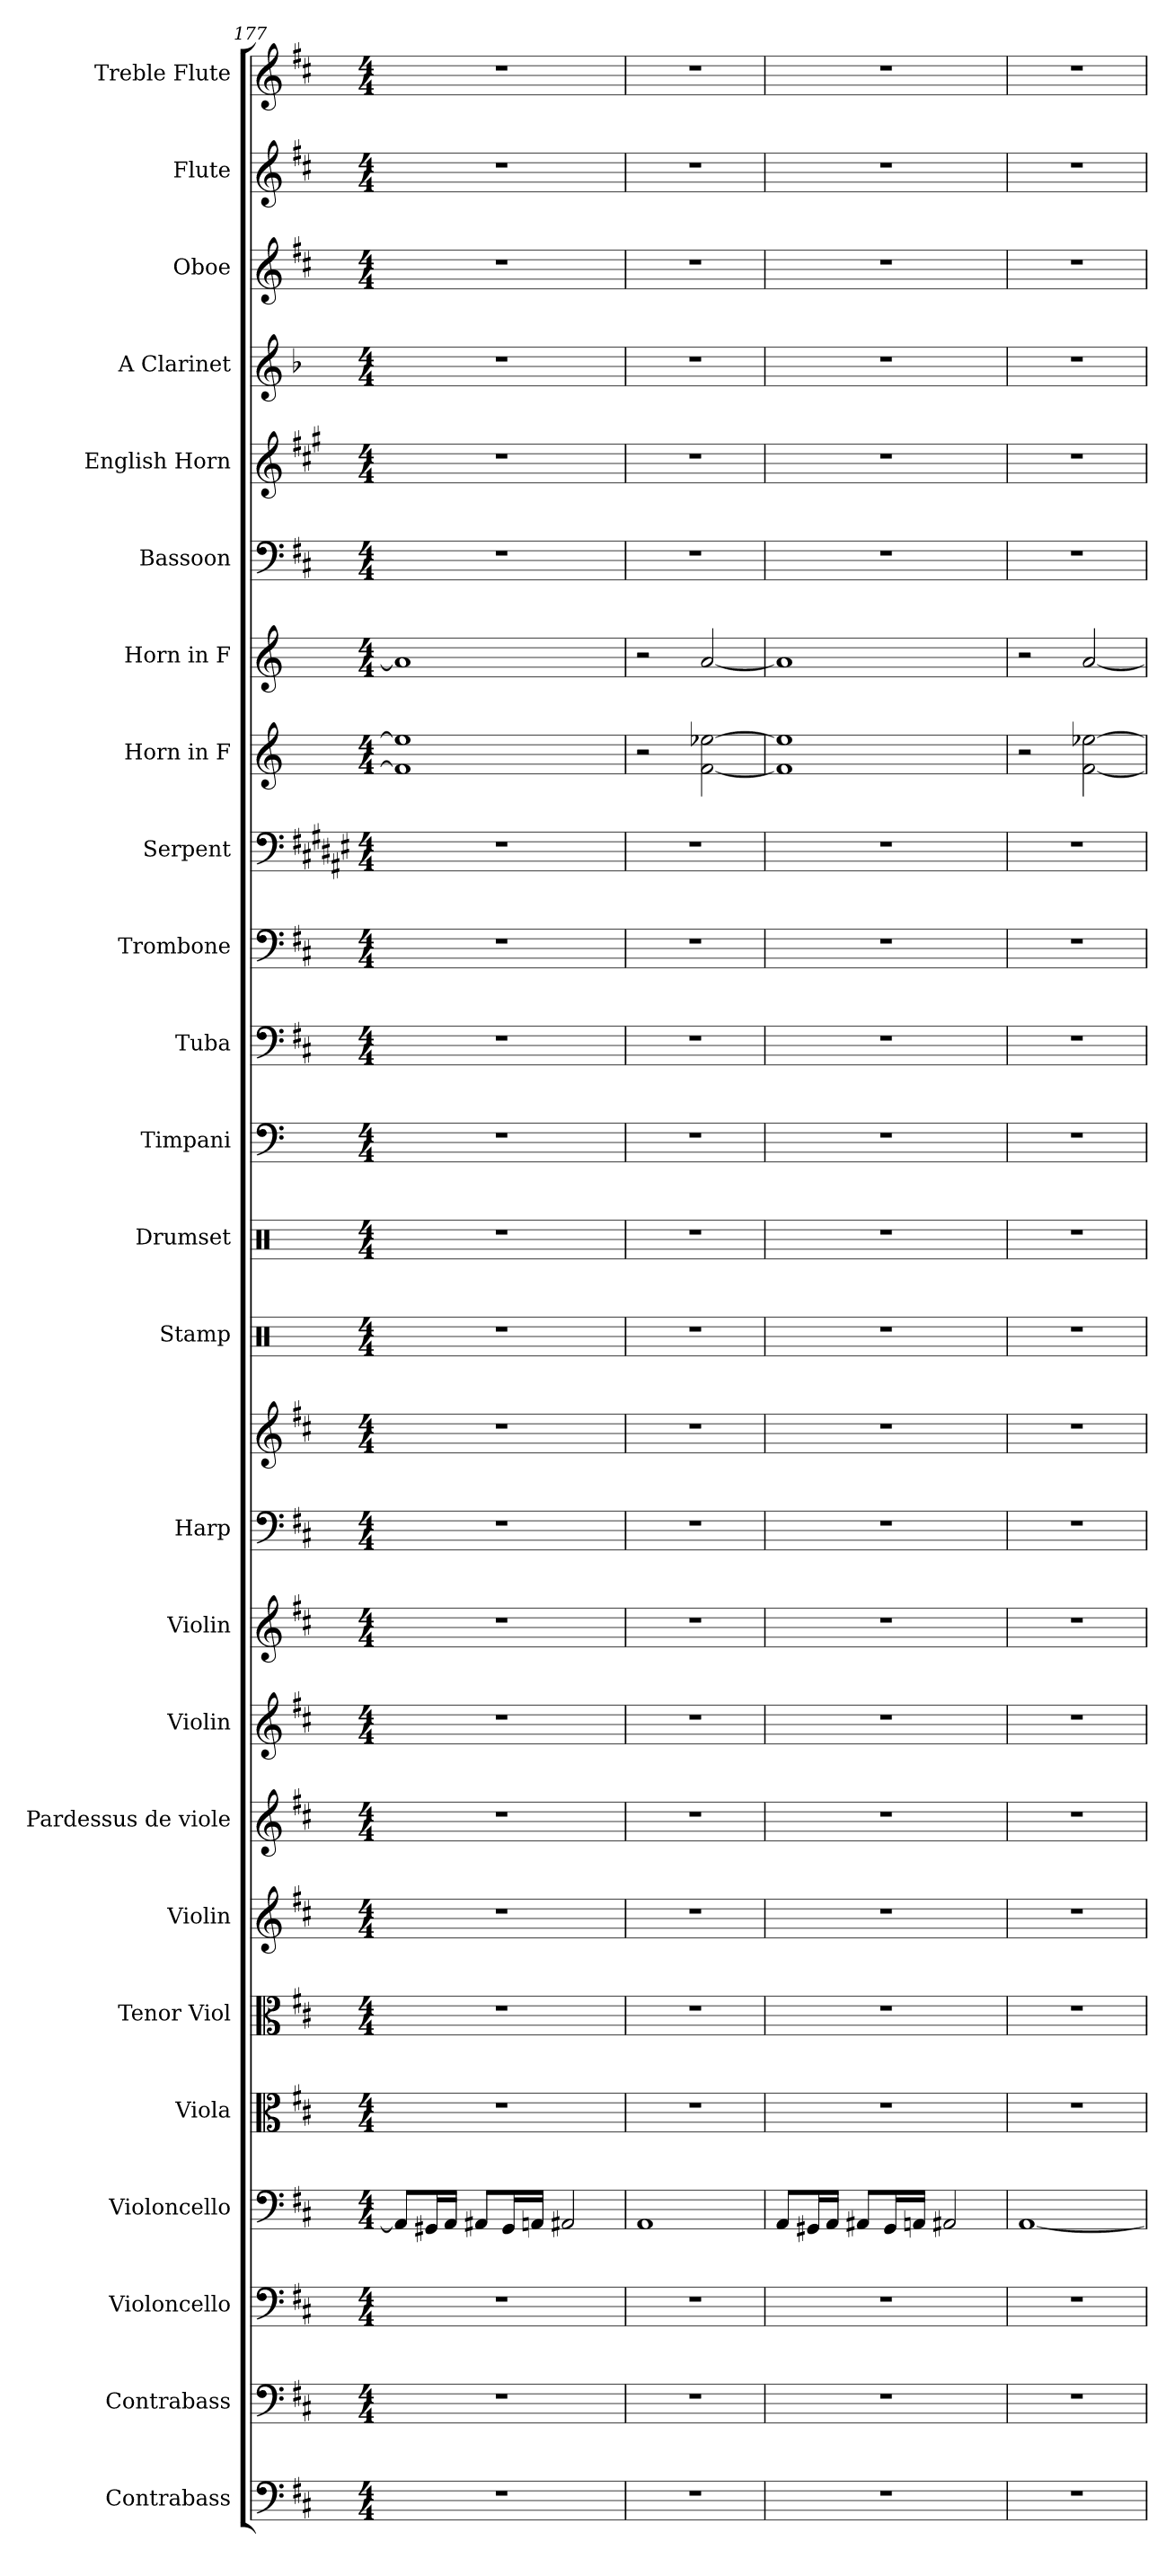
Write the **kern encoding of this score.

**kern	**kern	**kern	**kern	**kern	**kern	**kern	**kern	**kern	**kern	**kern	**kern	**kern	**kern	**kern	**kern	**kern	**kern	**kern	**kern	**kern	**kern	**kern	**kern	**kern	**kern
*part25	*part24	*part23	*part22	*part21	*part20	*part19	*part18	*part17	*part16	*part15	*part15	*part14	*part13	*part12	*part11	*part10	*part9	*part8	*part7	*part6	*part5	*part4	*part3	*part2	*part1
*staff26	*staff25	*staff24	*staff23	*staff22	*staff21	*staff20	*staff19	*staff18	*staff17	*staff16	*staff15	*staff14	*staff13	*staff12	*staff11	*staff10	*staff9	*staff8	*staff7	*staff6	*staff5	*staff4	*staff3	*staff2	*staff1
*I"Contrabass	*I"Contrabass	*I"Violoncello	*I"Violoncello	*I"Viola	*I"Tenor Viol	*I"Violin	*I"Pardessus de viole	*I"Violin	*I"Violin	*I"Harp	*	*I"Stamp	*I"Drumset	*I"Timpani	*I"Tuba	*I"Trombone	*I"Serpent	*I"Horn in F	*I"Horn in F	*I"Bassoon	*I"English Horn	*I"A Clarinet	*I"Oboe	*I"Flute	*I"Treble Flute
*I'Cb.	*I'Cb.	*I'Vc.	*I'Vc.	*I'Vla.	*I'T. Vl.	*I'Vln.	*I'Pds. v.	*I'Vln.	*I'Vln.	*I'Hrp.	*	*I'Sta.	*I'Drs.	*I'Timp.	*I'Tba.	*I'Tbn.	*I'Spt.	*	*	*I'Bsn.	*I'E. Hn.	*I'A Cl.	*I'Ob.	*I'Fl.	*I'Tr. Fl.
*clefF4	*clefF4	*clefF4	*clefF4	*clefC3	*clefC3	*clefG2	*clefG2	*clefG2	*clefG2	*clefF4	*clefG2	*clefX	*clefX	*clefF4	*clefF4	*clefF4	*clefF4	*clefG2	*clefG2	*clefF4	*clefG2	*clefG2	*clefG2	*clefG2	*clefG2
*ITrd7c12	*ITrd7c12	*	*	*	*	*	*	*	*	*	*	*	*	*	*	*	*ITrd1c2	*ITrd4c7	*ITrd4c7	*	*ITrd4c7	*ITrd2c3	*	*	*ITrd-4c-7
*k[f#c#]	*k[f#c#]	*k[f#c#]	*k[f#c#]	*k[f#c#]	*k[f#c#]	*k[f#c#]	*k[f#c#]	*k[f#c#]	*k[f#c#]	*k[f#c#]	*k[f#c#]	*k[]	*k[]	*k[]	*k[f#c#]	*k[f#c#]	*k[f#c#g#d#]	*k[b-]	*k[b-]	*k[f#c#]	*k[f#c#]	*k[f#c#]	*k[f#c#]	*k[f#c#]	*k[f#c#g#]
*M4/4	*M4/4	*M4/4	*M4/4	*M4/4	*M4/4	*M4/4	*M4/4	*M4/4	*M4/4	*M4/4	*M4/4	*M4/4	*M4/4	*M4/4	*M4/4	*M4/4	*M4/4	*M4/4	*M4/4	*M4/4	*M4/4	*M4/4	*M4/4	*M4/4	*M4/4
=177	=177	=177	=177	=177	=177	=177	=177	=177	=177	=177	=177	=177	=177	=177	=177	=177	=177	=177	=177	=177	=177	=177	=177	=177	=177
1r	1r	1r	8AA/L]	1r	1r	1r	1r	1r	1r	1r	1r	1r	1r	1r	1r	1r	1r	1B-] 1a-]	1d]	1r	1r	1r	1r	1r	1r
.	.	.	16GG#X/L	.	.	.	.	.	.	.	.	.	.	.	.	.	.	.	.	.	.	.	.	.	.
.	.	.	16AA/JJ	.	.	.	.	.	.	.	.	.	.	.	.	.	.	.	.	.	.	.	.	.	.
.	.	.	8AA#X/L	.	.	.	.	.	.	.	.	.	.	.	.	.	.	.	.	.	.	.	.	.	.
.	.	.	16GG#/L	.	.	.	.	.	.	.	.	.	.	.	.	.	.	.	.	.	.	.	.	.	.
.	.	.	16AAn/JJ	.	.	.	.	.	.	.	.	.	.	.	.	.	.	.	.	.	.	.	.	.	.
.	.	.	2AA#X/	.	.	.	.	.	.	.	.	.	.	.	.	.	.	.	.	.	.	.	.	.	.
=178	=178	=178	=178	=178	=178	=178	=178	=178	=178	=178	=178	=178	=178	=178	=178	=178	=178	=178	=178	=178	=178	=178	=178	=178	=178
1r	1r	1r	1AA	1r	1r	1r	1r	1r	1r	1r	1r	1r	1r	1r	1r	1r	1r	2r	2r	1r	1r	1r	1r	1r	1r
.	.	.	.	.	.	.	.	.	.	.	.	.	.	.	.	.	.	[2B-\ [2a-X\	[2d/	.	.	.	.	.	.
!!LO:PB:g=z
=179	=179	=179	=179	=179	=179	=179	=179	=179	=179	=179	=179	=179	=179	=179	=179	=179	=179	=179	=179	=179	=179	=179	=179	=179	=179
1r	1r	1r	8AA/L	1r	1r	1r	1r	1r	1r	1r	1r	1r	1r	1r	1r	1r	1r	1B-] 1a-]	1d]	1r	1r	1r	1r	1r	1r
.	.	.	16GG#X/L	.	.	.	.	.	.	.	.	.	.	.	.	.	.	.	.	.	.	.	.	.	.
.	.	.	16AA/JJ	.	.	.	.	.	.	.	.	.	.	.	.	.	.	.	.	.	.	.	.	.	.
.	.	.	8AA#X/L	.	.	.	.	.	.	.	.	.	.	.	.	.	.	.	.	.	.	.	.	.	.
.	.	.	16GG#/L	.	.	.	.	.	.	.	.	.	.	.	.	.	.	.	.	.	.	.	.	.	.
.	.	.	16AAn/JJ	.	.	.	.	.	.	.	.	.	.	.	.	.	.	.	.	.	.	.	.	.	.
.	.	.	2AA#X/	.	.	.	.	.	.	.	.	.	.	.	.	.	.	.	.	.	.	.	.	.	.
=180	=180	=180	=180	=180	=180	=180	=180	=180	=180	=180	=180	=180	=180	=180	=180	=180	=180	=180	=180	=180	=180	=180	=180	=180	=180
1r	1r	1r	[1AA	1r	1r	1r	1r	1r	1r	1r	1r	1r	1r	1r	1r	1r	1r	2r	2r	1r	1r	1r	1r	1r	1r
.	.	.	.	.	.	.	.	.	.	.	.	.	.	.	.	.	.	[2B-\ [2a-X\	[2d/	.	.	.	.	.	.
=	=	=	=	=	=	=	=	=	=	=	=	=	=	=	=	=	=	=	=	=	=	=	=	=	=
*-	*-	*-	*-	*-	*-	*-	*-	*-	*-	*-	*-	*-	*-	*-	*-	*-	*-	*-	*-	*-	*-	*-	*-	*-	*-
